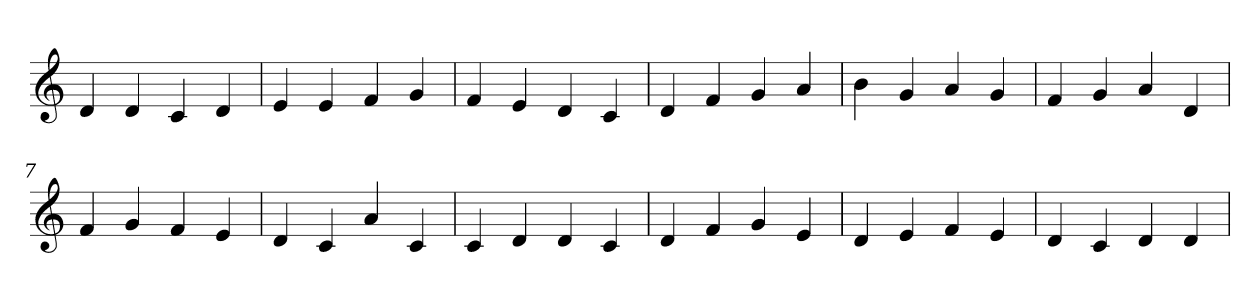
**kern
*part1
*staff1
*clefG2
=1
4d
4d
4c
4d
=2
4e
4e
4f
4g
=3
4f
4e
4d
4c
=4
4d
4f
4g
4a
=5
4b
4g
4a
4g
=6
4f
4g
4a
4d
=7
4f
4g
4f
4e
=8
4d
4c
4a
4c
=9
4c
4d
4d
4c
=10
4d
4f
4g
4e
=11
4d
4e
4f
4e
=12
4d
4c
4d
4d
=
*-
